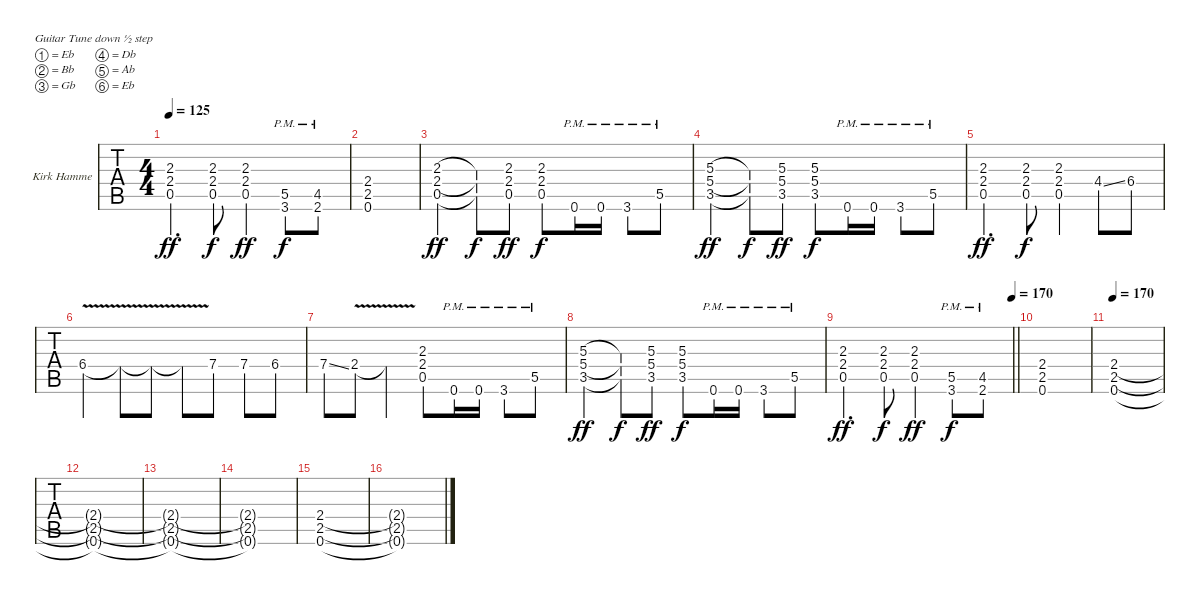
\bracketExtendMode groupsimilarinstruments
\firstSystemTrackNameOrientation horizontal
\otherSystemsTrackNameOrientation horizontal
\track ("Kirk Hammett" "Kirk Hamme") {instrument distortionguitar}
\staff {tabs}
\tuning (Eb4 Bb3 Gb3 Db3 Ab2 Eb2)
\ts (4 4)
\tempo 125
\clef g2
\ks aminor
(2.3{ac} 2.4{ac} 0.5{ac}).4{d dy ff} (2.3 2.4 0.5).8{dy f} (2.3{ac} 2.4{ac} 0.5{ac}).4{dy ff} (5.5{pm} 3.6{pm}).8{dy f} (4.5{pm} 2.6{pm}).8 |
(2.4 2.5 0.6).1 |
(2.3{ac} 2.4{ac} 0.5{ac}).4{dy ff} (2.3{t} 2.4{t} 0.5{t}).8{dy f} (2.3{ac} 2.4{ac} 0.5{ac}).8{dy ff} (2.3 2.4 0.5).8{dy f} 0.6{pm}.16 0.6{pm}.16 3.6{pm}.8 5.5{pm}.8 |
(5.3{ac} 5.4{ac} 3.5{ac}).4{dy ff} (5.3{t} 5.4{t} 3.5{t}).8{dy f} (5.3{ac} 5.4{ac} 3.5{ac}).8{dy ff} (5.3 5.4 3.5).8{dy f} 0.6{pm}.16 0.6{pm}.16 3.6{pm}.8 5.5{pm}.8 |
(2.3{ac} 2.4{ac st} 0.5{ac}).4{d dy ff} (2.3 2.4 0.5).8{dy f} (2.3{ac} 2.4{ac st} 0.5{ac}).4 4.4{ss}.8 6.4.8 |
6.4{v}.4 6.4{v t}.8 6.4{v t}.8 6.4{v t}.8 7.4.8 7.4.8 6.4.8 |
7.4{ss}.8 2.4{v}.8 2.4{v t}.4 (2.3 2.4 0.5).8 0.6{pm}.16 0.6{pm}.16 3.6{pm}.8 5.5{pm}.8 |
(5.3{ac} 5.4{ac} 3.5{ac}).4{dy ff} (5.3{t} 5.4{t} 3.5{t}).8{dy f} (5.3{ac} 5.4{ac} 3.5{ac}).8{dy ff} (5.3 5.4 3.5).8{dy f} 0.6{pm}.16 0.6{pm}.16 3.6{pm}.8 5.5{pm}.8 |
\tempo (170 1)
\barLineRight lightlight
(2.3{ac} 2.4{ac} 0.5{ac}).4{d dy ff} (2.3 2.4 0.5).8{dy f} (2.3{ac} 2.4{ac} 0.5{ac}).4{dy ff} (5.5{pm} 3.6{pm}).8{dy f} (4.5{pm} 2.6{pm}).8 |
\ks eminor
(0.6 2.5 2.4).1 |
\tempo 170
(2.4 2.5 0.6).1 |
(2.4{t} 2.5{t} 0.6{t}).1 |
(2.4{t} 2.5{t} 0.6{t}).1 |
(2.4{t} 2.5{t} 0.6{t}).1 |
(2.4 2.5 0.6).1 |
(2.4{t} 2.5{t} 0.6{t}).1
